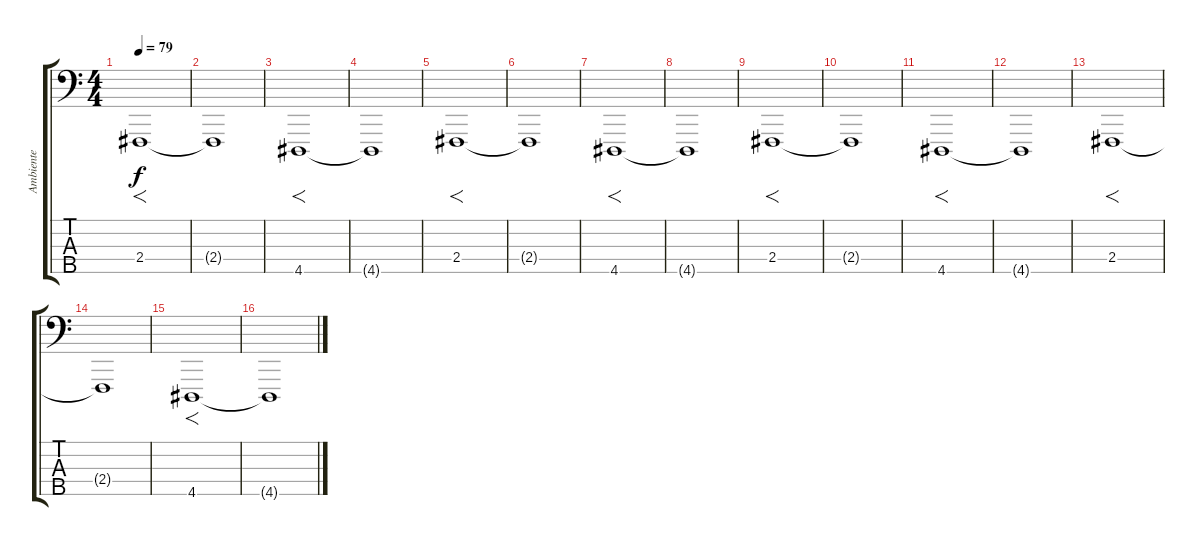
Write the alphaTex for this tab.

\track ("Ambiente" "Ambiente") {instrument pad6metallic}
\staff {score tabs}
\tuning (G2 D2 A1 E1 B0) {hide}
\ts (4 4)
\tempo 79
\clef f4
\ks c
2.4.1{f dy f} |
2.4{t}.1 |
4.5.1{f} |
4.5{t}.1 |
2.4.1{f} |
2.4{t}.1 |
4.5.1{f} |
4.5{t}.1 |
2.4.1{f} |
2.4{t}.1 |
4.5.1{f} |
4.5{t}.1 |
2.4.1{f} |
2.4{t}.1 |
4.5.1{f} |
4.5{t}.1
